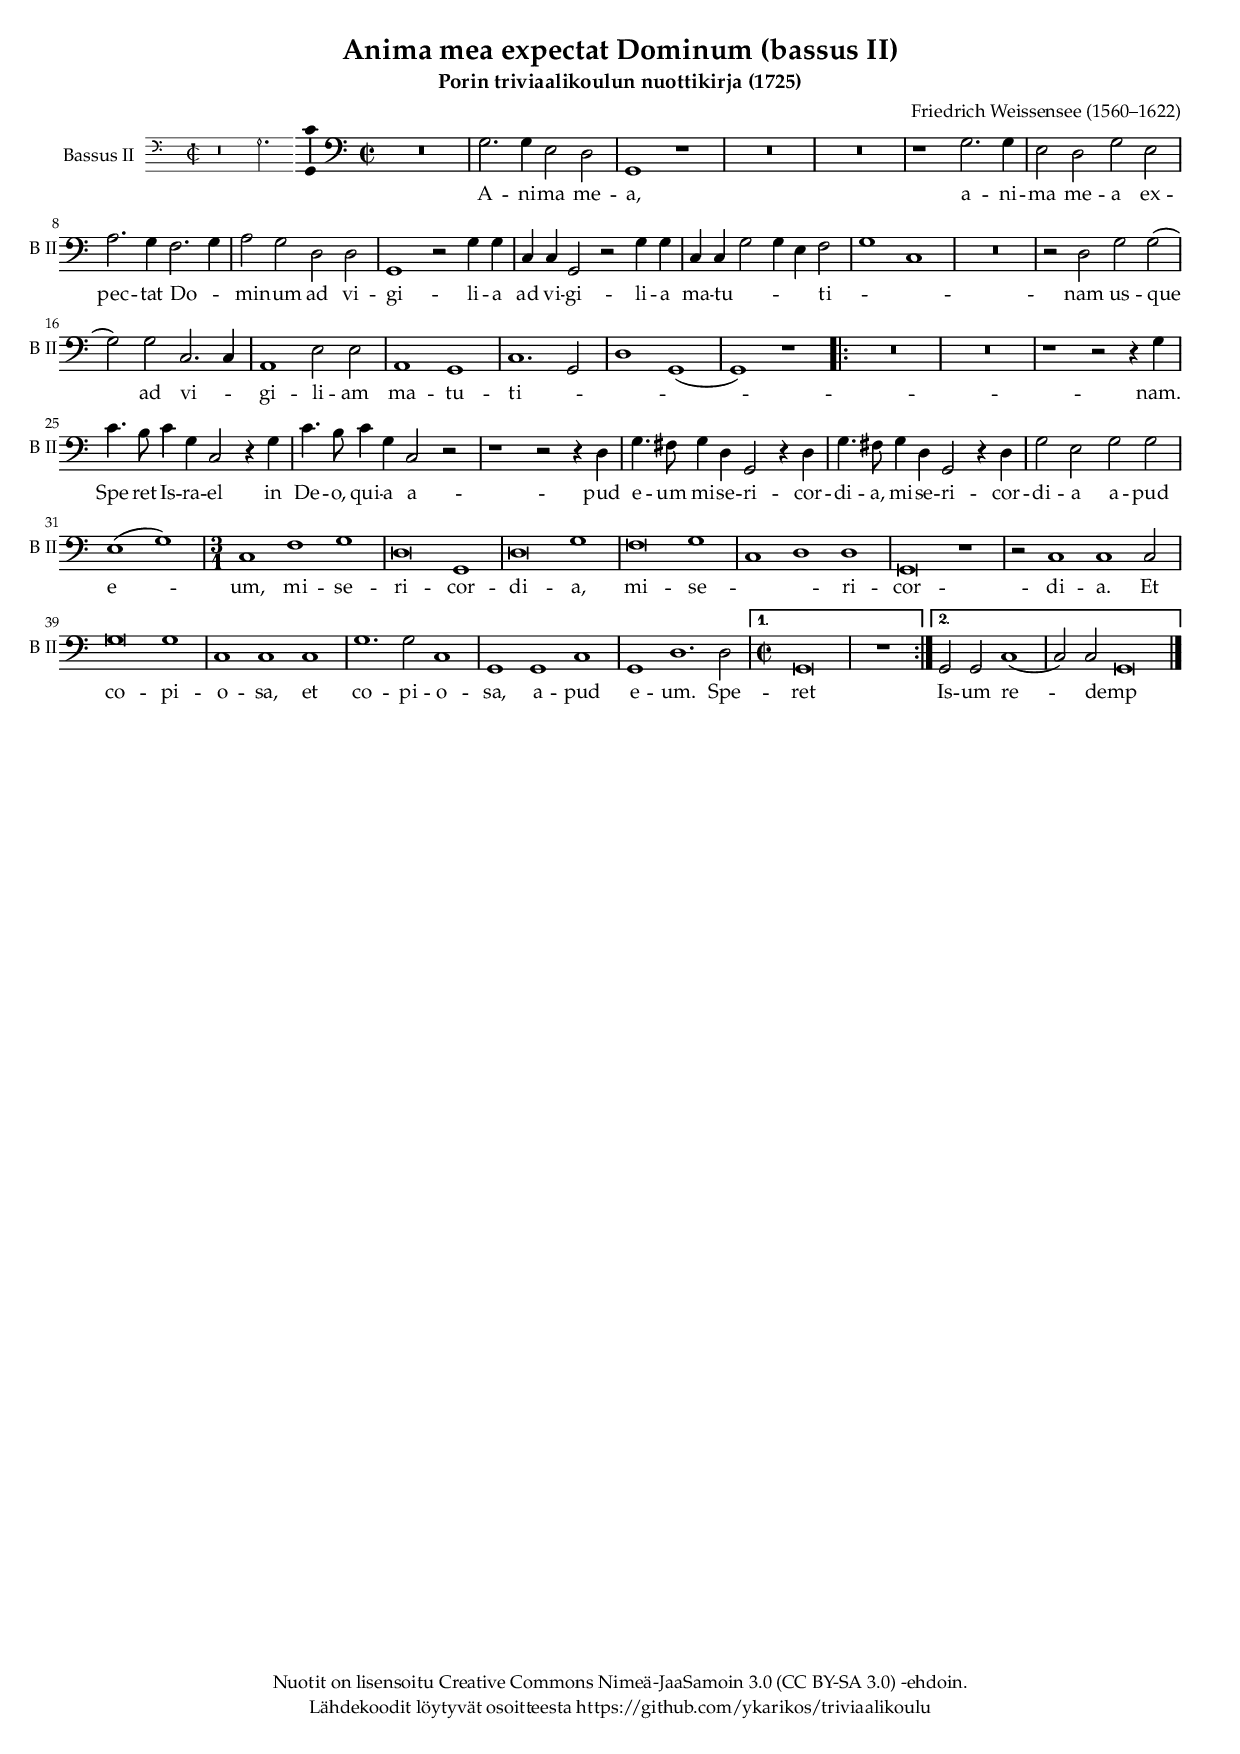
\version "2.19.49"
\include "suomi.ly"


global = {
%  \numericTimeSignature
  \time 2/2
	\set Timing.measureLength = #(ly:make-moment 4/2)
%  \autoBeamOff
  \key c \major
  \set Staff.midiInstrument = #"voice oohs"
}

stanzaOneLyricsChoirOne = \lyricmode {
    A -- ni -- ma me -- a,
    a -- ni -- ma me -- a ex -- pec -- tat Do -- _  mi -- num
    ad vi -- gi -- li -- a ad vi -- gi -- li -- a
    ma -- tu -- _ _ _ ti -- _ _ nam us -- que ad vi -- _ gi -- li -- am
    ma -- tu -- ti -- _ _ _ nam.
    Spe -- ret Is -- ra -- el in De -- o, qui -- a a -- pud e -- um
    mi -- se -- ri -- cor -- di -- a,
    mi -- se -- ri -- cor -- di -- a a -- pud e -- um,
    mi -- se -- ri -- cor -- di -- a,
    mi -- se -- _ _ ri -- cor -- di -- a.
    Et co -- pi -- o -- sa,
    et co -- pi -- o -- sa,
    a -- pud e -- um. Spe -- ret Is --
    um re -- demp -- _ ti -- o.
}

stanzaOneLyricsChoirOneAlto = \lyricmode {
    A -- ni -- ma me -- a,
    a -- ni -- ma me -- a ex -- pec -- tat Do -- _ _ _ _ _ mi -- num
    ad vi -- gi -- li -- a ad vi -- gi -- li -- a
    ma -- tu -- ti -- nam us -- _ que ad vi -- gi -- li -- _ _ am
    ma -- tu -- ti -- nam us -- que
    ad _ vi -- gi -- li -- _ _ _ am
    ma -- tu -- ti -- nam.
    Spe -- ret Is -- _ _ ra -- el in De -- o, qui -- a a -- pud e -- um
    mi -- se -- ri -- cor -- di -- a,
    mi -- se -- ri -- cor -- di -- a,
    mi -- se -- ri -- cor -- di -- a,
    mi -- se -- ri -- cor -- di -- a,
    mi -- se -- ri -- cor -- di -- a,
    mi -- se -- ri -- cor -- di -- a. __ _ _
    Et co -- pi -- o -- sa,
    et co -- pi -- o -- sa,
    a -- _ pud e -- um. Spe -- ret Is -- _
    um re -- demp -- _ _ ti -- o.
}

stanzaOneLyricsChoirOneTenore = \lyricmode {
  A -- ni -- ma me -- a,
  a -- ni -- ma me -- a ex -- pec -- _ tat Do -- _ mi -- num
  ad vi -- gi -- li -- a ad vi -- gi -- li -- a
  ma -- tu -- ti -- _ _ _ nam
  us -- _ _ _ _ _ _ que ad vi -- gi -- li -- am
  ma -- tu -- _ ti -- _ _ _ nam.
  Spe -- ret Is -- ra -- el in __ _ _ De -- o,
  qui -- a a -- pud e -- _ um
  mi -- se -- ri -- cor -- di -- a,
  mi -- se -- ri -- cor -- di -- a _ a -- _ pud e -- um,
  mi -- se -- ri -- cor -- di -- a,
  mi -- se -- ri -- cor -- di -- a,
  mi -- se -- ri -- cor -- di -- a.
  Et co -- pi -- o -- sa,
  et co -- pi -- o -- sa,
  a -- pud e -- _ um. Spe -- ret Is --
  um re -- demp -- ti -- o.
}

stanzaOneLyricsChoirOneBass = \lyricmode {
    A -- ni -- ma me -- a,
    a -- ni -- ma me -- a ex -- pec -- _ _ _ _ tat Do -- mi -- num
    ad vi -- gi -- li -- a ad vi -- gi -- li -- a
    ma -- tu -- ti -- _ _ _ nam us -- que __ _ ad vi -- gi -- _ _ _ li -- am
    ma -- tu -- ti -- _ _ _ _ _ _ _ _ _ _ _ nam.
    Spe -- ret Is -- ra -- el in De -- o, qui -- a a -- pud e -- um
    mi -- se -- ri -- cor -- di -- a,
    mi -- se -- ri -- cor -- di -- a a -- pud e -- um,
    mi -- se -- ri -- cor -- di -- a,
    mi -- se -- _ _ ri -- cor -- di -- a.
    Et co -- pi -- o -- sa,
    et co -- pi -- o -- sa,
    a -- pud e -- _ um. Spe -- ret Is --
    um re -- demp -- ti -- o.
}

stanzaOneLyricsChoirTwoSoprano = \lyricmode {
    A -- ni -- ma me -- a,
    a -- ni -- ma me -- a ex -- pec -- tat Do -- _  mi -- num
    ad vi -- gi -- li -- a ad vi -- gi -- li -- a
    ma -- tu -- ti -- _ _ _ nam us -- que __ _ _  ad vi -- gi -- li -- am
    ma -- tu -- _ ti -- nam.
    Mi -- se -- ri -- cor -- di -- a,
    mi -- se -- ri -- cor -- di -- a,
    mi -- se -- ri -- cor -- di -- a,
    mi -- se -- ri -- cor -- di -- a,
    mi -- se -- ri -- cor -- di -- a.
    Et co -- pi -- o -- sa,
    a -- pud e -- um re -- demp -- ti -- o
    Et co -- pi -- o -- sa,
    et co -- pi -- o -- sa,
    a -- pud e -- _ um.
    um re -- demp -- ti -- o.
}

stanzaOneLyricsChoirTwoAlto = \lyricmode {
    A -- ni -- ma me -- a,
    a -- ni -- ma me -- a ex -- pec -- tat Do -- _ _ _ _ _  mi -- num
    ad vi -- gi -- li -- a ad vi -- gi -- li -- a
    ma -- tu -- _ ti -- _ _ _ nam.
    Us -- que _ ad vi -- _ _ _ gi -- _ _ _ _ li -- am
    ad vi -- gi -- li -- am
    ma -- _ _ tu -- ti -- nam.
    Mi -- se -- ri -- cor -- di -- a,
    mi -- se -- ri -- cor -- di -- a,
    mi -- se -- ri -- cor -- di -- a,
    mi -- se -- ri -- cor -- di -- a,
    mi -- se -- ri -- cor -- di -- a.
    Et co -- pi -- o -- sa,
    a -- pud e -- um re -- demp -- ti -- o
    Et co -- pi -- o -- _ sa,
    et co -- pi -- o -- sa,
    a -- pud e -- um, e -- _ um.
    um re -- demp -- ti -- o.
}

stanzaOneLyricsChoirTwoTenore = \lyricmode {
    A -- ni -- ma me -- a,
    a -- ni -- ma me -- a ex -- pec -- _ tat Do -- _  mi -- num
    ad vi -- gi -- li -- a ad vi -- gi -- li -- a
    ma -- tu -- ti -- nam us -- que _  ad __ _ _ _
    vi -- gi -- li -- _ am _ ma -- tu -- ti -- nam,
    us -- que ad  ma -- tu -- ti -- nam.
    Mi -- se -- ri -- cor -- di -- a,
    mi -- se -- ri -- cor -- di -- a,
    mi -- se -- ri -- cor -- di -- a,
    mi -- se -- ri -- cor -- di -- a,
    mi -- se -- ri -- cor -- di -- a.
    Et co -- pi -- o -- sa,
    a -- pud e -- um re -- demp -- ti -- o
    Et co -- pi -- o -- _ _ sa,
    et co -- pi -- o -- _ sa,
    a -- pud _ e -- _ _ um.
    um re -- demp -- ti -- o.
}

stanzaOneLyricsChoirTwoBass = \lyricmode {
    A -- ni -- ma me -- a,
    a -- ni -- ma me -- a ex -- pec -- _ _ _ _ tat Do -- mi -- num
    ad vi -- gi -- li -- a ad vi -- gi -- li -- a
    ma -- tu -- ti -- _ nam us -- que ad __ vi -- gi -- li -- am
    ma -- tu -- ti -- nam, ma -- tu -- ti -- nam.
    mi -- se -- ri -- cor -- di -- a,
    mi -- se -- ri -- cor -- di -- a,
    mi -- se -- ri -- cor -- di -- a,
    mi -- se -- ri -- cor -- di -- a,
    mi -- se -- ri -- cor -- di -- a.
    Et co -- pi -- o -- sa,
    a -- pud e -- um re -- demp -- ti -- o.
    Et co -- pi -- o -- sa,
    et co -- pi -- o -- _ _ sa
    a -- pud e -- _ _ um.
    um re -- demp -- ti -- o.
}


% Second choir


BassTwoMusic = \relative c' {
	\set Staff.instrumentName = #"Bassus II"
	\set Staff.shortInstrumentName = "B II"

	\incipit {
		\clef "mensural-f" \key c \major \time 2/2
		r\breve g2.
	}

	\clef bass
	R\breve | g2. g4 e2 d | g,1 r | R\breve |
	R\breve | r1 g'2. g4 | e2 d g e | a2. g4 f2. g4 |
	a2 g d d | g,1 r2 g'4 g | c, c g2 r g'4 g |
	c, c g'2 g4 e f2 |
% 2
	g1 c, | R\breve | r2 d g g( | g) g c,2. c4 |
	a1 e'2 e | a,1 g | c1. g2 | d'1 g,( | g) r1 |
	\repeat volta 2 {
		R\breve | R\breve |
		r1 r2 r4 g' | c4. h8 c4 g c,2 r4 g' |
		c4. h8 c4 g c,2 r | r1 r2 r4 d4 | g4. fis8 g4 d g,2 r4 d'4 |
		g4. fis8 g4 d g,2 r4 d' | g2 e g g | e1( g) |
		\time 3/1
		c,1 f g | d\breve g,1 | d'\breve g1 | f\breve g1 |
% 4
		c,1 d d | g,\breve r1 | r2 c1 c c2 | g'\breve  g1 |
		c, c c | g'1. g2 c,1 | g g c | g d'1. d2 |
	}
	\alternative {
		{
			\time 2/2
			\set Timing.measureLength = #(ly:make-moment 4/2)
			g,\breve |
			\set Timing.measureLength = #(ly:make-moment 2/2)
			R1
		}
		{
		  \set Timing.measureLength = #(ly:make-moment 4/2)
			g2 g c1( |
			\set Timing.measureLength = #(ly:make-moment 6/2)
			c2) c g\breve \bar "|."
		}
	}
}


\include "anima-mea-expectat-dominum.header.ily"

\header {
  title = "Anima mea expectat Dominum (bassus II)"
}

\score {
  \new StaffGroup = choirTwoStaff <<
    \new Staff <<
      \new Voice = "BassTwo" {
        \global
        \BassTwoMusic
      }
      \new Lyrics \lyricsto "BassTwo" {
       \stanzaOneLyricsChoirOne
      }
    >>
  >>

  \midi {
    \tempo 4 = 160
  }
  \layout {
    \context {
      \Staff
      \consists "Ambitus_engraver"
		
    }
    indent = 4\cm
    incipit-width = 2.5\cm
    \context {
     \Score
     \override VerticalAxisGroup.remove-first = ##t
    }
  }
}
